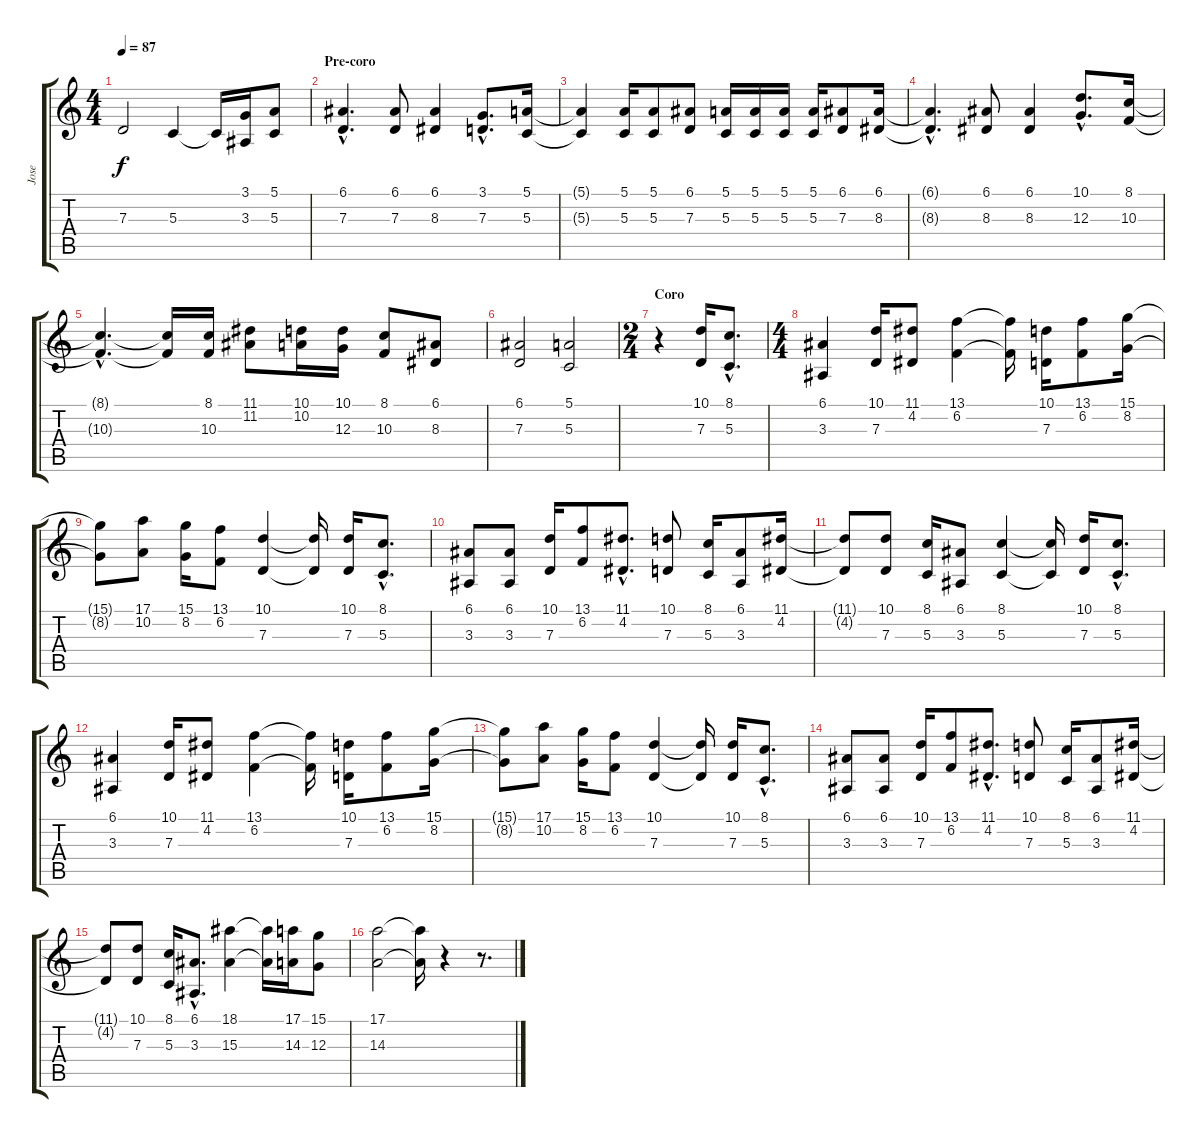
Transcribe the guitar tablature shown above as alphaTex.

\track ("Jose" "Jose") {instrument lead1square}
\staff {score tabs}
\tuning (E4 B3 G3 D3 A2 E2) {hide}
\ts (4 4)
\tempo 87
\clef g2
\ks c
7.3.2{dy f} 5.3.4 5.3{t}.16 (3.1 3.3).16 (5.1 5.3).8 |
\section ("" "Pre-coro")
(6.1{hac} 7.3{hac}).4{d} (6.1 7.3).8 (6.1 8.3).4 (3.1{hac} 7.3{hac}).8{d} (5.1 5.3).16 |
(5.1{t} 5.3{t}).4 (5.1 5.3).16 (5.1 5.3).8 (6.1 7.3).8 (5.1 5.3).16 (5.1 5.3).16 (5.1 5.3).16 (5.1 5.3).16 (6.1 7.3).8 (6.1 8.3).16 |
(6.1{hac t} 8.3{hac t}).4{d} (6.1 8.3).8 (6.1 8.3).4 (10.1{hac} 12.3{hac}).8{d} (8.1 10.3).16 |
(8.1{hac t} 10.3{hac t}).4{d} (8.1{t} 10.3{t}).16 (8.1 10.3).16 (11.1 11.2).8 (10.1 10.2).16 (10.1 12.3).16 (8.1 10.3).8 (6.1 8.3).8 |
(6.1 7.3).2 (5.1 5.3).2 |
\ts (2 4)
\section ("" "Coro")
r.4 (10.1 7.3).16 (8.1{hac} 5.3{hac}).8{d} |
\ts (4 4)
(6.1 3.3).4 (10.1 7.3).16 (11.1 4.2).8 (13.1 6.2).4 (13.1{t} 6.2{t}).16 (10.1 7.3).16 (13.1 6.2).8 (15.1 8.2).16 |
(15.1{t} 8.2{t}).8 (17.1 10.2).8 (15.1 8.2).16 (13.1 6.2).8 (10.1 7.3).4 (10.1{t} 7.3{t}).16 (10.1 7.3).16 (8.1{hac} 5.3{hac}).8{d} |
(6.1 3.3).8 (6.1 3.3).8 (10.1 7.3).16 (13.1 6.2).8 (11.1{hac} 4.2{hac}).8{d} (10.1 7.3).8 (8.1 5.3).16 (6.1 3.3).8 (11.1 4.2).16 |
(11.1{t} 4.2{t}).8 (10.1 7.3).8 (8.1 5.3).16 (6.1 3.3).8 (8.1 5.3).4 (8.1{t} 5.3{t}).16 (10.1 7.3).16 (8.1{hac} 5.3{hac}).8{d} |
(6.1 3.3).4 (10.1 7.3).16 (11.1 4.2).8 (13.1 6.2).4 (13.1{t} 6.2{t}).16 (10.1 7.3).16 (13.1 6.2).8 (15.1 8.2).16 |
(15.1{t} 8.2{t}).8 (17.1 10.2).8 (15.1 8.2).16 (13.1 6.2).8 (10.1 7.3).4 (10.1{t} 7.3{t}).16 (10.1 7.3).16 (8.1{hac} 5.3{hac}).8{d} |
(6.1 3.3).8 (6.1 3.3).8 (10.1 7.3).16 (13.1 6.2).8 (11.1{hac} 4.2{hac}).8{d} (10.1 7.3).8 (8.1 5.3).16 (6.1 3.3).8 (11.1 4.2).16 |
(11.1{t} 4.2{t}).8 (10.1 7.3).8 (8.1 5.3).16 (6.1{hac} 3.3{hac}).8{d} (18.1 15.3).4 (18.1{t} 15.3{t}).16 (17.1 14.3).16 (15.1 12.3).8 |
(17.1 14.3).2 (17.1{t} 14.3{t}).16 r.4 r.8{d}
